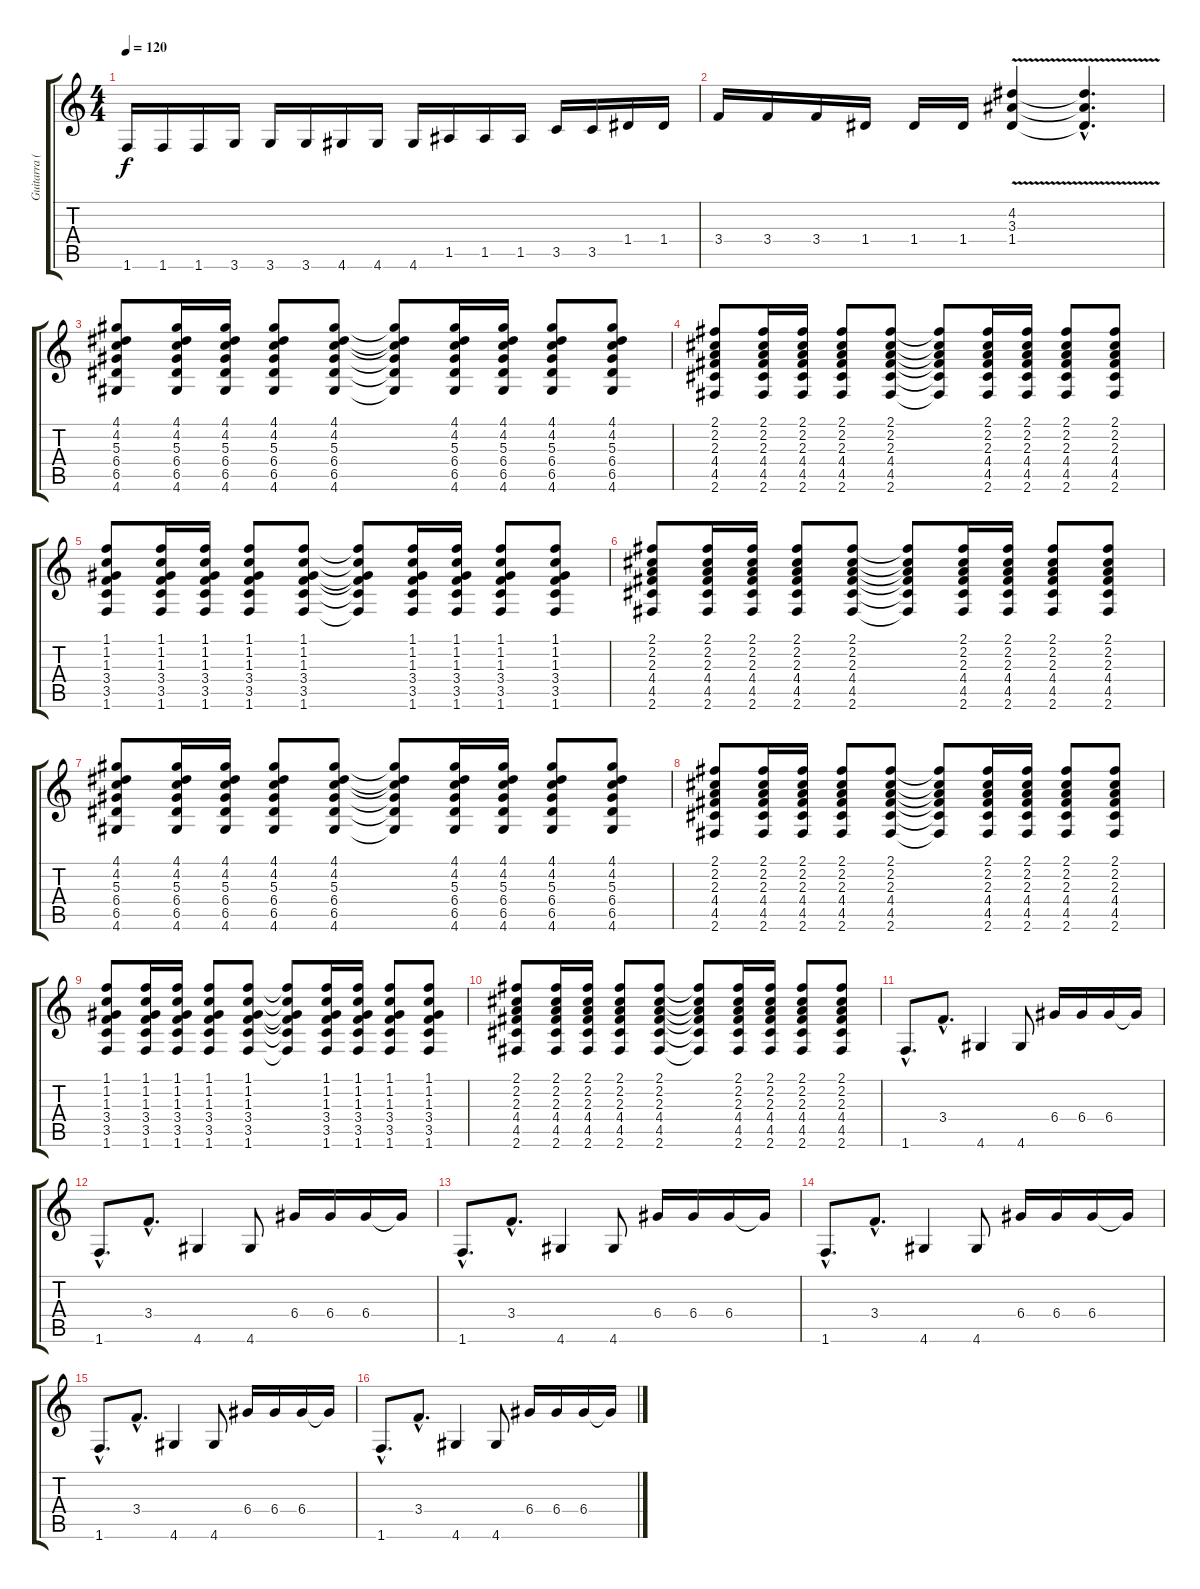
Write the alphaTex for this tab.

\track ("Guitarra (Marcão)" "Guitarra (") {instrument distortionguitar}
\staff {score tabs}
\tuning (E4 B3 G3 D3 A2 E2) {hide}
\ts (4 4)
\tempo 120
\clef g2
\ks c
1.6.16{dy f} 1.6.16 1.6.16 3.6.16 3.6.16 3.6.16 4.6.16 4.6.16 4.6.16 1.5.16 1.5.16 1.5.16 3.5.16 3.5.16 1.4.16 1.4.16 |
3.4.16 3.4.16 3.4.16 1.4.16 1.4.16 1.4.16 (4.2{v} 3.3{v} 1.4{v}).4 (4.2{hac t} 3.3{hac t} 1.4{hac t}).4{d} |
(4.1 4.2 5.3 6.4 6.5 4.6).8 (4.1 4.2 5.3 6.4 6.5 4.6).16 (4.1 4.2 5.3 6.4 6.5 4.6).16 (4.1 4.2 5.3 6.4 6.5 4.6).8 (4.1 4.2 5.3 6.4 6.5 4.6).8 (4.1{t} 4.2{t} 5.3{t} 6.4{t} 6.5{t} 4.6{t}).8 (4.1 4.2 5.3 6.4 6.5 4.6).16 (4.1 4.2 5.3 6.4 6.5 4.6).16 (4.1 4.2 5.3 6.4 6.5 4.6).8 (4.1 4.2 5.3 6.4 6.5 4.6).8 |
(2.1 2.2 2.3 4.4 4.5 2.6).8 (2.1 2.2 2.3 4.4 4.5 2.6).16 (2.1 2.2 2.3 4.4 4.5 2.6).16 (2.1 2.2 2.3 4.4 4.5 2.6).8 (2.1 2.2 2.3 4.4 4.5 2.6).8 (2.1{t} 2.2{t} 2.3{t} 4.4{t} 4.5{t} 2.6{t}).8 (2.1 2.2 2.3 4.4 4.5 2.6).16 (2.1 2.2 2.3 4.4 4.5 2.6).16 (2.1 2.2 2.3 4.4 4.5 2.6).8 (2.1 2.2 2.3 4.4 4.5 2.6).8 |
(1.1 1.2 1.3 3.4 3.5 1.6).8 (1.1 1.2 1.3 3.4 3.5 1.6).16 (1.1 1.2 1.3 3.4 3.5 1.6).16 (1.1 1.2 1.3 3.4 3.5 1.6).8 (1.1 1.2 1.3 3.4 3.5 1.6).8 (1.1{t} 1.2{t} 1.3{t} 3.4{t} 3.5{t} 1.6{t}).8 (1.1 1.2 1.3 3.4 3.5 1.6).16 (1.1 1.2 1.3 3.4 3.5 1.6).16 (1.1 1.2 1.3 3.4 3.5 1.6).8 (1.1 1.2 1.3 3.4 3.5 1.6).8 |
(2.1 2.2 2.3 4.4 4.5 2.6).8 (2.1 2.2 2.3 4.4 4.5 2.6).16 (2.1 2.2 2.3 4.4 4.5 2.6).16 (2.1 2.2 2.3 4.4 4.5 2.6).8 (2.1 2.2 2.3 4.4 4.5 2.6).8 (2.1{t} 2.2{t} 2.3{t} 4.4{t} 4.5{t} 2.6{t}).8 (2.1 2.2 2.3 4.4 4.5 2.6).16 (2.1 2.2 2.3 4.4 4.5 2.6).16 (2.1 2.2 2.3 4.4 4.5 2.6).8 (2.1 2.2 2.3 4.4 4.5 2.6).8 |
(4.1 4.2 5.3 6.4 6.5 4.6).8 (4.1 4.2 5.3 6.4 6.5 4.6).16 (4.1 4.2 5.3 6.4 6.5 4.6).16 (4.1 4.2 5.3 6.4 6.5 4.6).8 (4.1 4.2 5.3 6.4 6.5 4.6).8 (4.1{t} 4.2{t} 5.3{t} 6.4{t} 6.5{t} 4.6{t}).8 (4.1 4.2 5.3 6.4 6.5 4.6).16 (4.1 4.2 5.3 6.4 6.5 4.6).16 (4.1 4.2 5.3 6.4 6.5 4.6).8 (4.1 4.2 5.3 6.4 6.5 4.6).8 |
(2.1 2.2 2.3 4.4 4.5 2.6).8 (2.1 2.2 2.3 4.4 4.5 2.6).16 (2.1 2.2 2.3 4.4 4.5 2.6).16 (2.1 2.2 2.3 4.4 4.5 2.6).8 (2.1 2.2 2.3 4.4 4.5 2.6).8 (2.1{t} 2.2{t} 2.3{t} 4.4{t} 4.5{t} 2.6{t}).8 (2.1 2.2 2.3 4.4 4.5 2.6).16 (2.1 2.2 2.3 4.4 4.5 2.6).16 (2.1 2.2 2.3 4.4 4.5 2.6).8 (2.1 2.2 2.3 4.4 4.5 2.6).8 |
(1.1 1.2 1.3 3.4 3.5 1.6).8 (1.1 1.2 1.3 3.4 3.5 1.6).16 (1.1 1.2 1.3 3.4 3.5 1.6).16 (1.1 1.2 1.3 3.4 3.5 1.6).8 (1.1 1.2 1.3 3.4 3.5 1.6).8 (1.1{t} 1.2{t} 1.3{t} 3.4{t} 3.5{t} 1.6{t}).8 (1.1 1.2 1.3 3.4 3.5 1.6).16 (1.1 1.2 1.3 3.4 3.5 1.6).16 (1.1 1.2 1.3 3.4 3.5 1.6).8 (1.1 1.2 1.3 3.4 3.5 1.6).8 |
(2.1 2.2 2.3 4.4 4.5 2.6).8 (2.1 2.2 2.3 4.4 4.5 2.6).16 (2.1 2.2 2.3 4.4 4.5 2.6).16 (2.1 2.2 2.3 4.4 4.5 2.6).8 (2.1 2.2 2.3 4.4 4.5 2.6).8 (2.1{t} 2.2{t} 2.3{t} 4.4{t} 4.5{t} 2.6{t}).8 (2.1 2.2 2.3 4.4 4.5 2.6).16 (2.1 2.2 2.3 4.4 4.5 2.6).16 (2.1 2.2 2.3 4.4 4.5 2.6).8 (2.1 2.2 2.3 4.4 4.5 2.6).8 |
1.6{hac}.8{d} 3.4{hac}.8{d} 4.6.4 4.6.8 6.4.16 6.4.16 6.4.16 6.4{t}.16 |
1.6{hac}.8{d} 3.4{hac}.8{d} 4.6.4 4.6.8 6.4.16 6.4.16 6.4.16 6.4{t}.16 |
1.6{hac}.8{d} 3.4{hac}.8{d} 4.6.4 4.6.8 6.4.16 6.4.16 6.4.16 6.4{t}.16 |
1.6{hac}.8{d} 3.4{hac}.8{d} 4.6.4 4.6.8 6.4.16 6.4.16 6.4.16 6.4{t}.16 |
1.6{hac}.8{d} 3.4{hac}.8{d} 4.6.4 4.6.8 6.4.16 6.4.16 6.4.16 6.4{t}.16 |
1.6{hac}.8{d} 3.4{hac}.8{d} 4.6.4 4.6.8 6.4.16 6.4.16 6.4.16 6.4{t}.16
